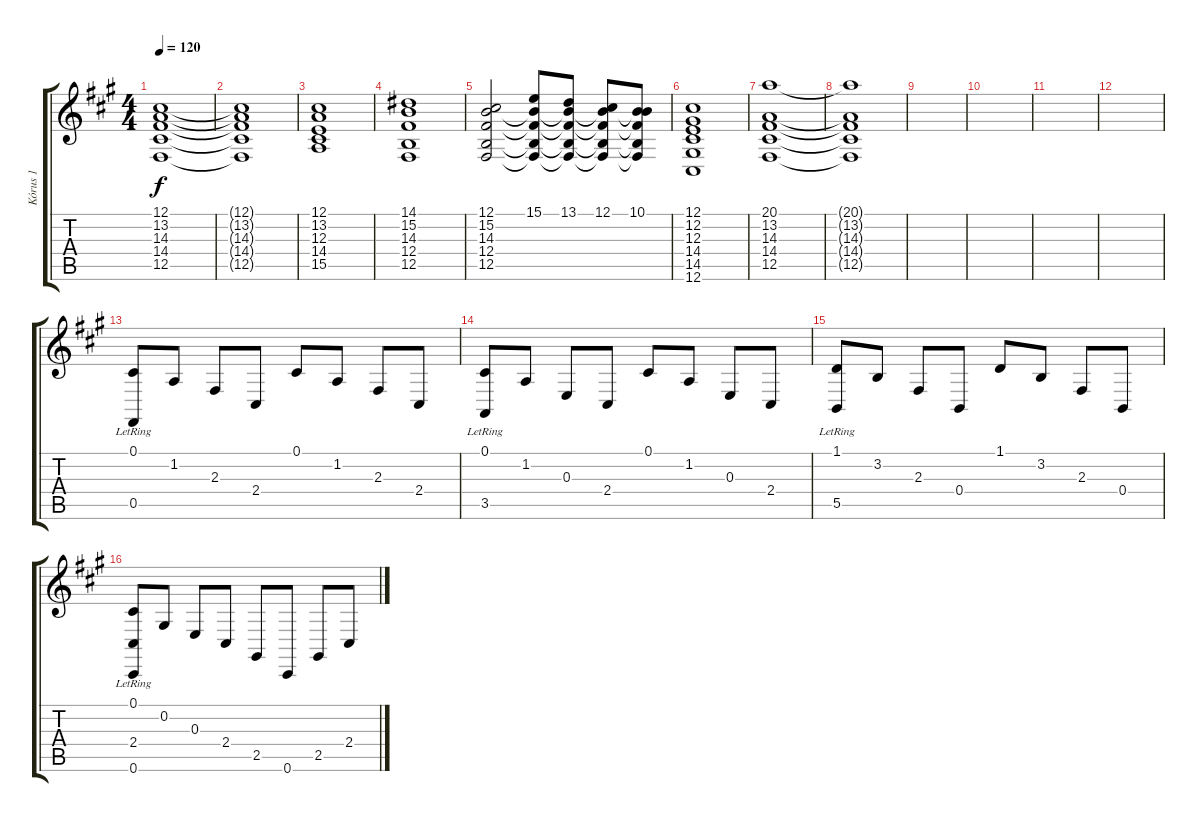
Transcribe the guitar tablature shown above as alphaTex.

\track ("Kórus 1" "Kórus 1") {instrument stringensemble2}
\staff {score tabs}
\tuning (Db4 Ab3 E3 B2 Gb2 Db2) {hide}
\ts (4 4)
\tempo 120
\clef g2
\ks a
(12.1 13.2 14.3 14.4 12.5).1{dy f} |
(12.1{t} 13.2{t} 14.3{t} 14.4{t} 12.5{t}).1 |
(12.1 13.2 12.3 14.4 15.5).1 |
(14.1 15.2 14.3 12.4 12.5).1 |
(12.1 15.2 14.3 12.4 12.5).2 (15.1 15.2{t} 14.3{t} 12.4{t} 12.5{t}).8 (13.1 15.2{t} 14.3{t} 12.4{t} 12.5{t}).8 (12.1 15.2{t} 14.3{t} 12.4{t} 12.5{t}).8 (10.1 15.2{t} 14.3{t} 12.4{t} 12.5{t}).8 |
(12.1 12.2 12.3 14.4 14.5 12.6).1 |
(20.1 13.2 14.3 14.4 12.5).1 |
(20.1{t} 13.2{t} 14.3{t} 14.4{t} 12.5{t}).1 |
|
|
|
|
(0.1 0.5{lr}).8 1.2.8 2.3.8 2.4.8 0.1.8 1.2.8 2.3.8 2.4.8 |
(0.1 3.5{lr}).8 1.2.8 0.3.8 2.4.8 0.1.8 1.2.8 0.3.8 2.4.8 |
(1.1 5.5{lr}).8 3.2.8 2.3.8 0.4.8 1.1.8 3.2.8 2.3.8 0.4.8 |
(0.1 2.4{lr} 0.6{lr}).8 0.2.8 0.3.8 2.4.8 2.5.8 0.6.8 2.5.8 2.4.8
